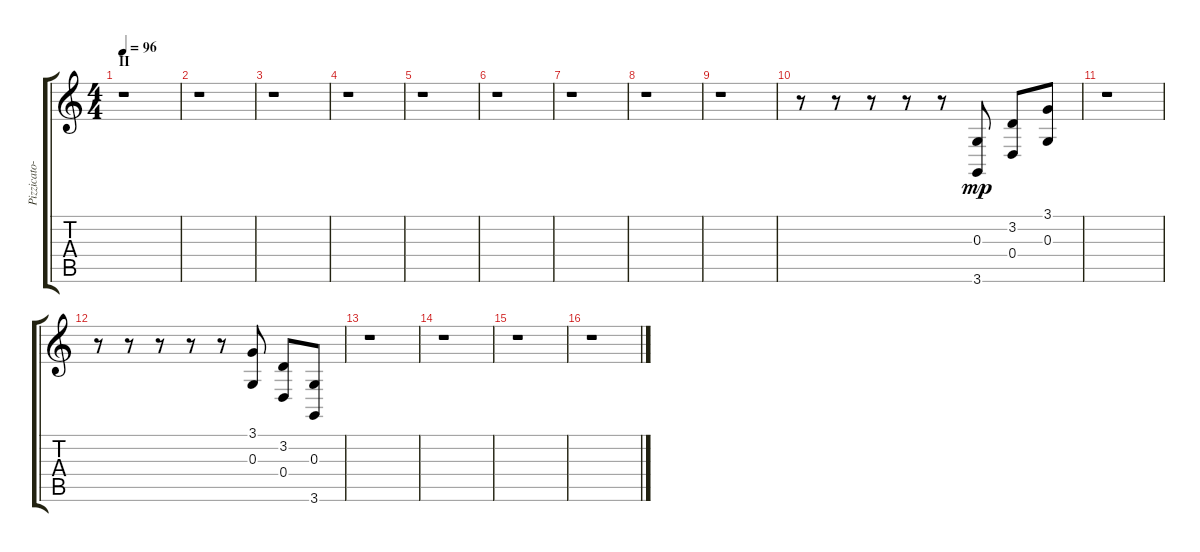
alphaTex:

\track ("Pizzicato-strings" "Pizzicato-") {instrument pizzicatostrings}
\staff {score tabs}
\tuning (E4 B3 G3 D3 A2 E2) {hide}
\ts (4 4)
\section ("" "II")
\tempo 96
\clef g2
\ks c
r.1{dy mp} |
r.1 |
r.1 |
r.1 |
r.1 |
r.1 |
r.1 |
r.1 |
r.1 |
r.8 r.8 r.8 r.8 r.8 (0.3 3.6).8 (3.2 0.4).8 (3.1 0.3).8 |
r.1 |
r.8 r.8 r.8 r.8 r.8 (3.1 0.3).8 (3.2 0.4).8 (0.3 3.6).8 |
r.1 |
r.1 |
r.1 |
r.1
